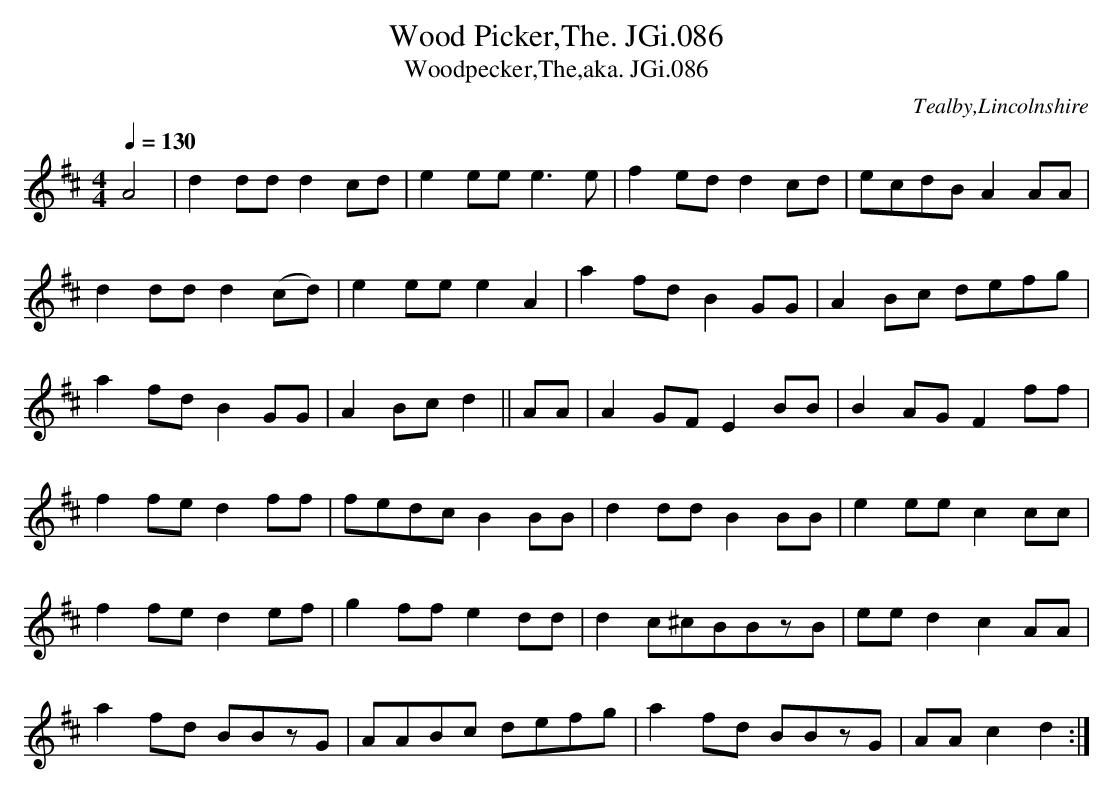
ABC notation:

X:1
T:Wood Picker,The. JGi.086
T:Woodpecker,The,aka. JGi.086
L:1/8
M:4/4
O:Tealby,Lincolnshire
Q:1/4=130
K:D
A4|d2ddd2cd|e2eee3e|f2edd2cd|ecdBA2AA|
d2ddd2 (cd)|e2eee2A2|a2fdB2GG|A2Bc defg|
a2fdB2GG|A2Bcd2||AA|A2GFE2BB|B2AGF2ff|
f2fed2ff|fedc B2BB|d2dd B2BB|e2eec2cc|
f2fed2ef|g2ffe2dd|d2c^cBBzB|eed2c2AA|
a2fd BBzG|AABc defg|a2fd BBzG|AAc2d2:|
